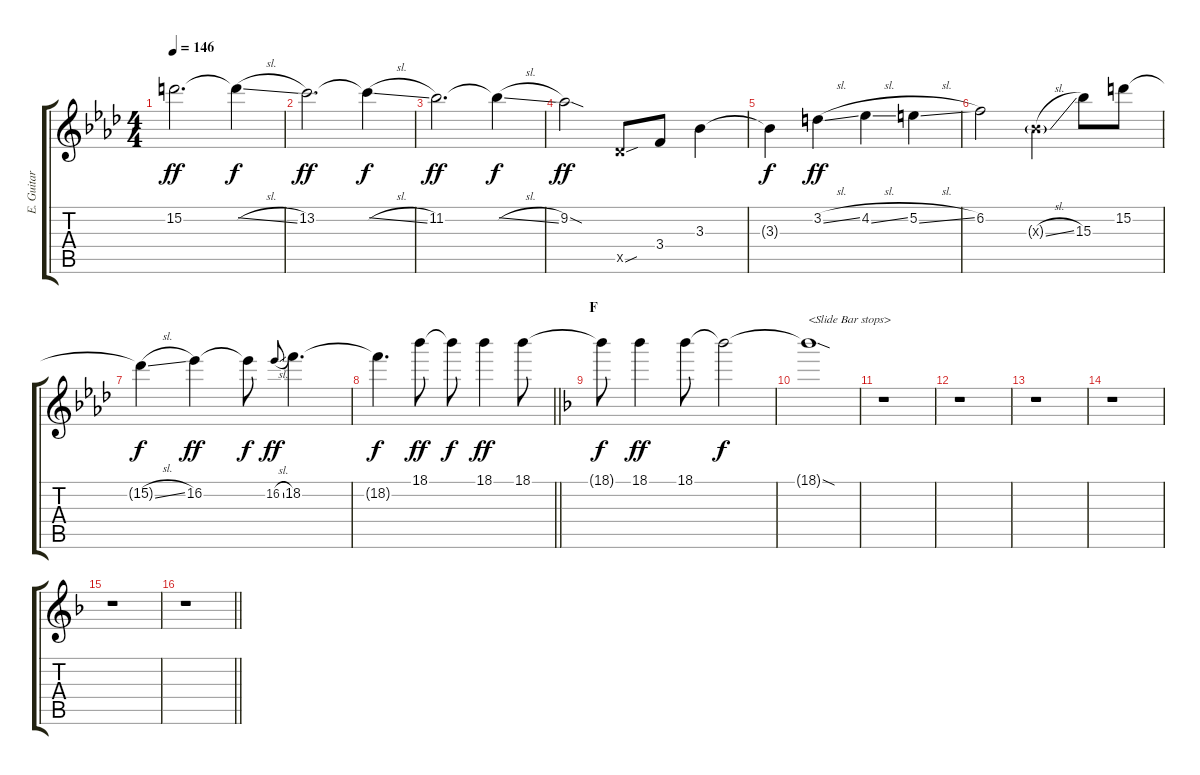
\track ("E. Guitar III" "E. Guitar ") {instrument overdrivenguitar}
\staff {score tabs}
\tuning (E4 B3 G3 D3 A2 D2) {hide}
\ts (4 4)
\tempo 146
\clef g2
\ks ab
15.2.2{d dy ff} 15.2{sl t}.4{dy f} |
13.2.2{d dy ff} 13.2{sl t}.4{dy f} |
11.2.2{d dy ff} 11.2{sl t}.4{dy f} |
9.2{sod}.2{dy ff} 4.5{sou x}.8 3.4.8 3.3.4 |
3.3{t}.4{dy f} 3.2{sl}.4{dy ff} 4.2{sl}.4 5.2{sl}.4 |
6.2.2 3.3{sl g x}.4 15.3.8 15.2.8 |
15.2{sl t}.4{dy f} 16.2.4{dy ff} 16.2{t}.8{dy f} 16.2{sl}.8{gr onbeat dy ff} 18.2.4{d} |
\barLineRight lightlight
18.2{t}.4{d dy f} 18.1.8{dy ff} 18.1{t}.8{dy f} 18.1.4{dy ff} 18.1.8 |
\section ("" "F")
\ks f
18.1{t}.8{dy f} 18.1.4{dy ff} 18.1.8 18.1{t}.2{dy f} |
18.1{sod t}.1{txt "<Slide Bar stops>"} |
r.1 |
r.1 |
r.1 |
r.1 |
r.1 |
\barLineRight lightlight
r.1
